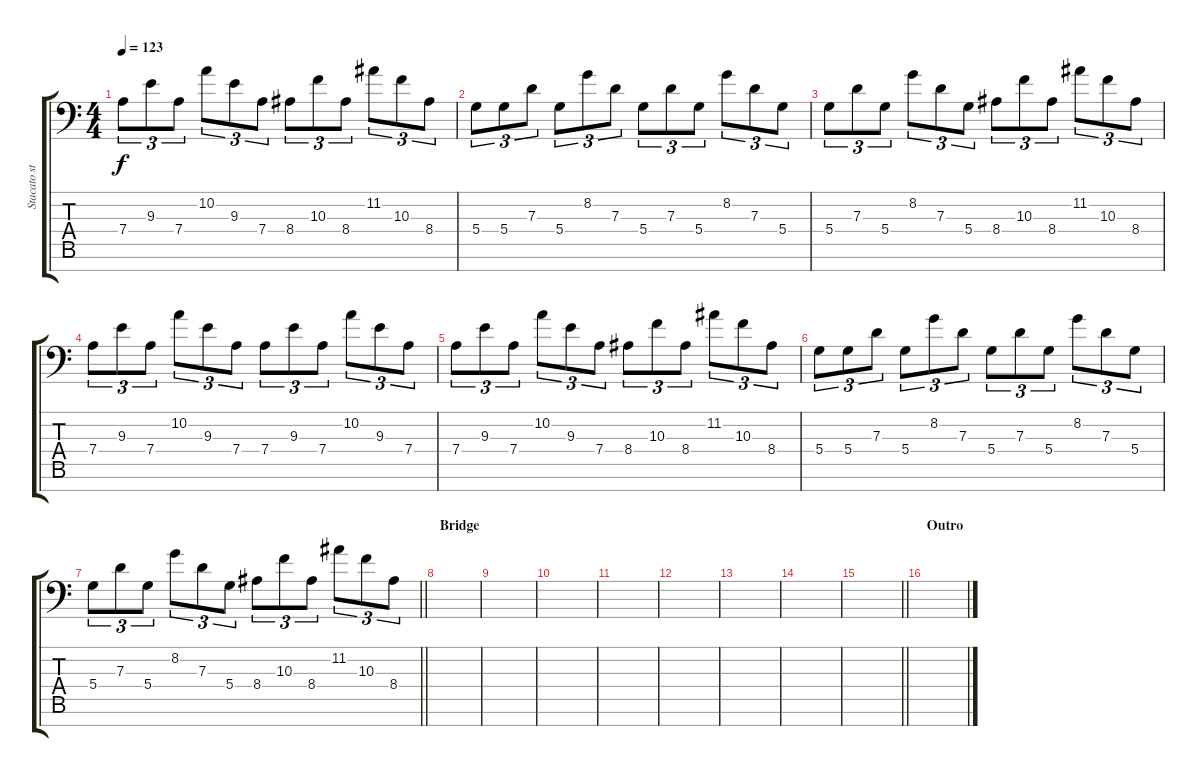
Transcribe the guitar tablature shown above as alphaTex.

\track ("Stacato strings" "Stacato st") {instrument pizzicatostrings}
\staff {score tabs}
\tuning (E4 B3 G3 D3 A2 E2 A1) {hide}
\ts (4 4)
\tempo 123
\clef f4
\ks c
7.4.8{tu (3 2) dy f} 9.3.8{tu (3 2)} 7.4.8{tu (3 2)} 10.2.8{tu (3 2)} 9.3.8{tu (3 2)} 7.4.8{tu (3 2)} 8.4.8{tu (3 2)} 10.3.8{tu (3 2)} 8.4.8{tu (3 2)} 11.2.8{tu (3 2)} 10.3.8{tu (3 2)} 8.4.8{tu (3 2)} |
5.4.8{tu (3 2)} 5.4.8{tu (3 2)} 7.3.8{tu (3 2)} 5.4.8{tu (3 2)} 8.2.8{tu (3 2)} 7.3.8{tu (3 2)} 5.4.8{tu (3 2)} 7.3.8{tu (3 2)} 5.4.8{tu (3 2)} 8.2.8{tu (3 2)} 7.3.8{tu (3 2)} 5.4.8{tu (3 2)} |
5.4.8{tu (3 2)} 7.3.8{tu (3 2)} 5.4.8{tu (3 2)} 8.2.8{tu (3 2)} 7.3.8{tu (3 2)} 5.4.8{tu (3 2)} 8.4.8{tu (3 2)} 10.3.8{tu (3 2)} 8.4.8{tu (3 2)} 11.2.8{tu (3 2)} 10.3.8{tu (3 2)} 8.4.8{tu (3 2)} |
7.4.8{tu (3 2)} 9.3.8{tu (3 2)} 7.4.8{tu (3 2)} 10.2.8{tu (3 2)} 9.3.8{tu (3 2)} 7.4.8{tu (3 2)} 7.4.8{tu (3 2)} 9.3.8{tu (3 2)} 7.4.8{tu (3 2)} 10.2.8{tu (3 2)} 9.3.8{tu (3 2)} 7.4.8{tu (3 2)} |
7.4.8{tu (3 2)} 9.3.8{tu (3 2)} 7.4.8{tu (3 2)} 10.2.8{tu (3 2)} 9.3.8{tu (3 2)} 7.4.8{tu (3 2)} 8.4.8{tu (3 2)} 10.3.8{tu (3 2)} 8.4.8{tu (3 2)} 11.2.8{tu (3 2)} 10.3.8{tu (3 2)} 8.4.8{tu (3 2)} |
5.4.8{tu (3 2)} 5.4.8{tu (3 2)} 7.3.8{tu (3 2)} 5.4.8{tu (3 2)} 8.2.8{tu (3 2)} 7.3.8{tu (3 2)} 5.4.8{tu (3 2)} 7.3.8{tu (3 2)} 5.4.8{tu (3 2)} 8.2.8{tu (3 2)} 7.3.8{tu (3 2)} 5.4.8{tu (3 2)} |
\barLineRight lightlight
5.4.8{tu (3 2)} 7.3.8{tu (3 2)} 5.4.8{tu (3 2)} 8.2.8{tu (3 2)} 7.3.8{tu (3 2)} 5.4.8{tu (3 2)} 8.4.8{tu (3 2)} 10.3.8{tu (3 2)} 8.4.8{tu (3 2)} 11.2.8{tu (3 2)} 10.3.8{tu (3 2)} 8.4.8{tu (3 2)} |
\section ("" "Bridge")
|
|
|
|
|
|
|
\barLineRight lightlight
|
\section ("" "Outro")
